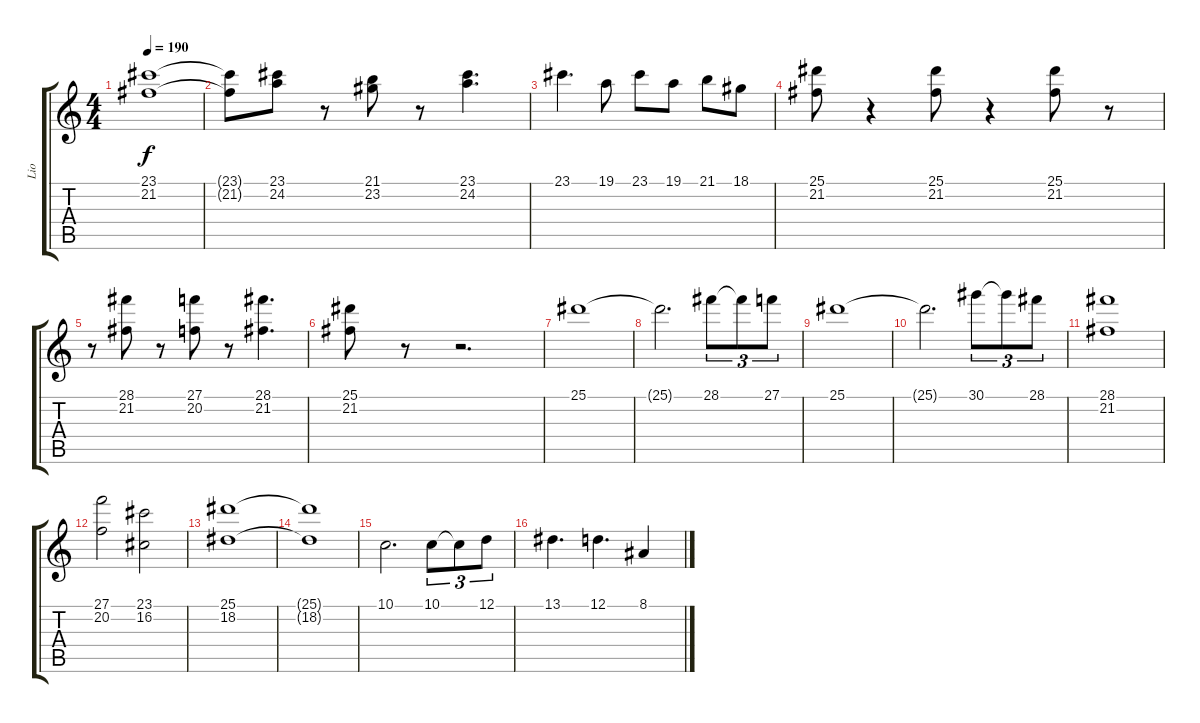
\track ("Lio" "Lio") {instrument stringensemble1}
\staff {score tabs}
\tuning (D4 A3 F3 C3 G2 D2) {hide}
\ts (4 4)
\tempo 190
\clef g2
\ks c
(23.1 21.2).1{dy f} |
(23.1{t} 21.2{t}).8 (23.1 24.2).8 r.8 (21.1 23.2).8 r.8 (23.1 24.2).4{d} |
23.1.4{d} 19.1.8 23.1.8 19.1.8 21.1.8 18.1.8 |
(25.1 21.2).8 r.4 (25.1 21.2).8 r.4 (25.1 21.2).8 r.8 |
r.8 (28.1 21.2).8 r.8 (27.1 20.2).8 r.8 (28.1 21.2).4{d} |
(25.1 21.2).8 r.8 r.2{d} |
25.1.1 |
25.1{t}.2{d} 28.1.8{tu (3 2)} 28.1{t}.8{tu (3 2)} 27.1.8{tu (3 2)} |
25.1.1 |
25.1{t}.2{d} 30.1.8{tu (3 2)} 30.1{t}.8{tu (3 2)} 28.1.8{tu (3 2)} |
(28.1 21.2).1 |
(27.1 20.2).2 (23.1 16.2).2 |
(25.1 18.2).1 |
(25.1{t} 18.2{t}).1 |
10.1.2{d} 10.1.8{tu (3 2)} 10.1{t}.8{tu (3 2)} 12.1.8{tu (3 2)} |
13.1.4{d} 12.1.4{d} 8.1.4
